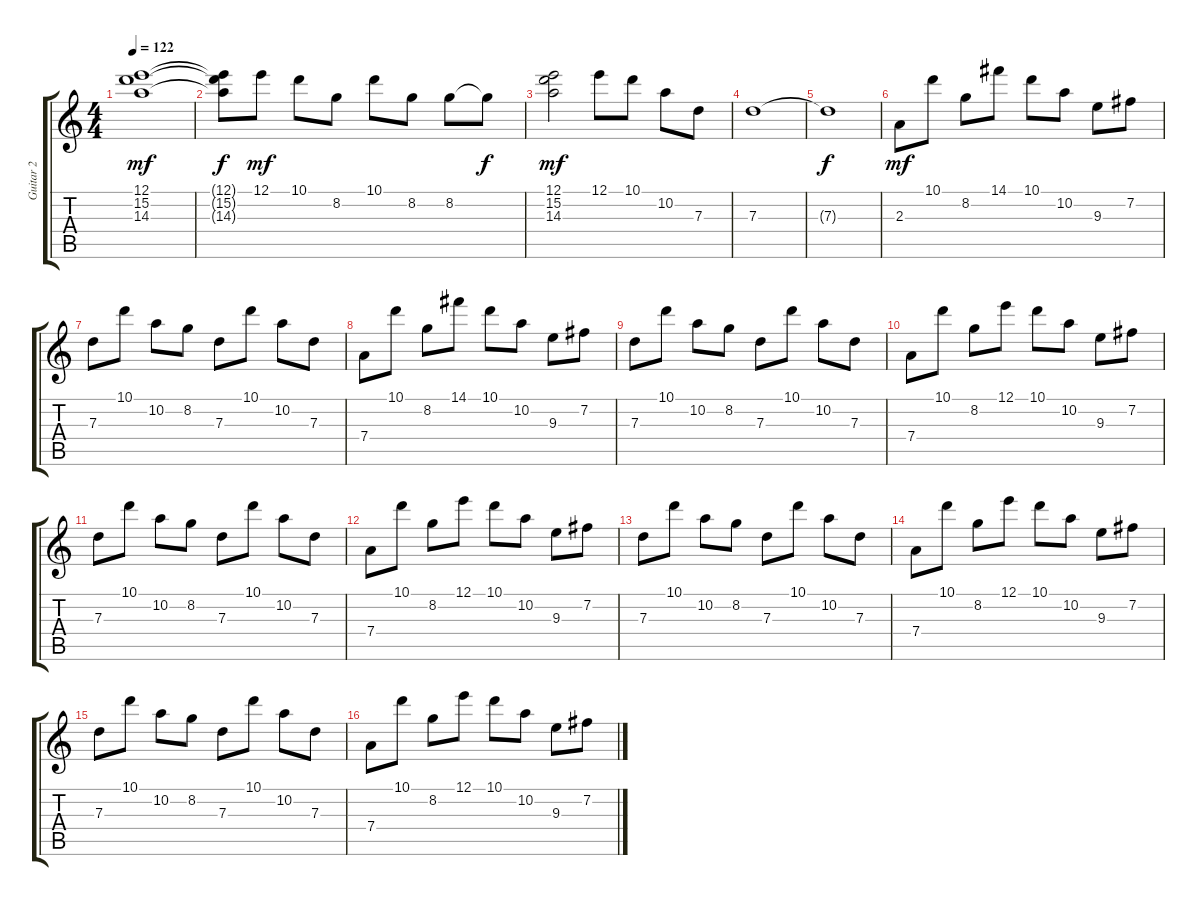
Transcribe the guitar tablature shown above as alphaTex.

\track ("Guitar 2" "Guitar 2") {instrument electricguitarclean}
\staff {score tabs}
\tuning (E4 B3 G3 D3 A2 E2) {hide}
\ts (4 4)
\tempo 122
\clef g2
\ks c
(12.1 15.2 14.3).1{dy mf} |
(12.1{t} 15.2{t} 14.3{t}).8{dy f} 12.1.8{dy mf} 10.1.8 8.2.8 10.1.8 8.2.8 8.2.8 8.2{t}.8{dy f} |
(12.1 15.2 14.3).2{dy mf} 12.1.8 10.1.8 10.2.8 7.3.8 |
7.3.1 |
7.3{t}.1{dy f} |
2.3.8{dy mf} 10.1.8 8.2.8 14.1.8 10.1.8 10.2.8 9.3.8 7.2.8 |
7.3.8 10.1.8 10.2.8 8.2.8 7.3.8 10.1.8 10.2.8 7.3.8 |
7.4.8 10.1.8 8.2.8 14.1.8 10.1.8 10.2.8 9.3.8 7.2.8 |
7.3.8 10.1.8 10.2.8 8.2.8 7.3.8 10.1.8 10.2.8 7.3.8 |
7.4.8 10.1.8 8.2.8 12.1.8 10.1.8 10.2.8 9.3.8 7.2.8 |
7.3.8 10.1.8 10.2.8 8.2.8 7.3.8 10.1.8 10.2.8 7.3.8 |
7.4.8 10.1.8 8.2.8 12.1.8 10.1.8 10.2.8 9.3.8 7.2.8 |
7.3.8 10.1.8 10.2.8 8.2.8 7.3.8 10.1.8 10.2.8 7.3.8 |
7.4.8 10.1.8 8.2.8 12.1.8 10.1.8 10.2.8 9.3.8 7.2.8 |
7.3.8 10.1.8 10.2.8 8.2.8 7.3.8 10.1.8 10.2.8 7.3.8 |
7.4.8 10.1.8 8.2.8 12.1.8 10.1.8 10.2.8 9.3.8 7.2.8
